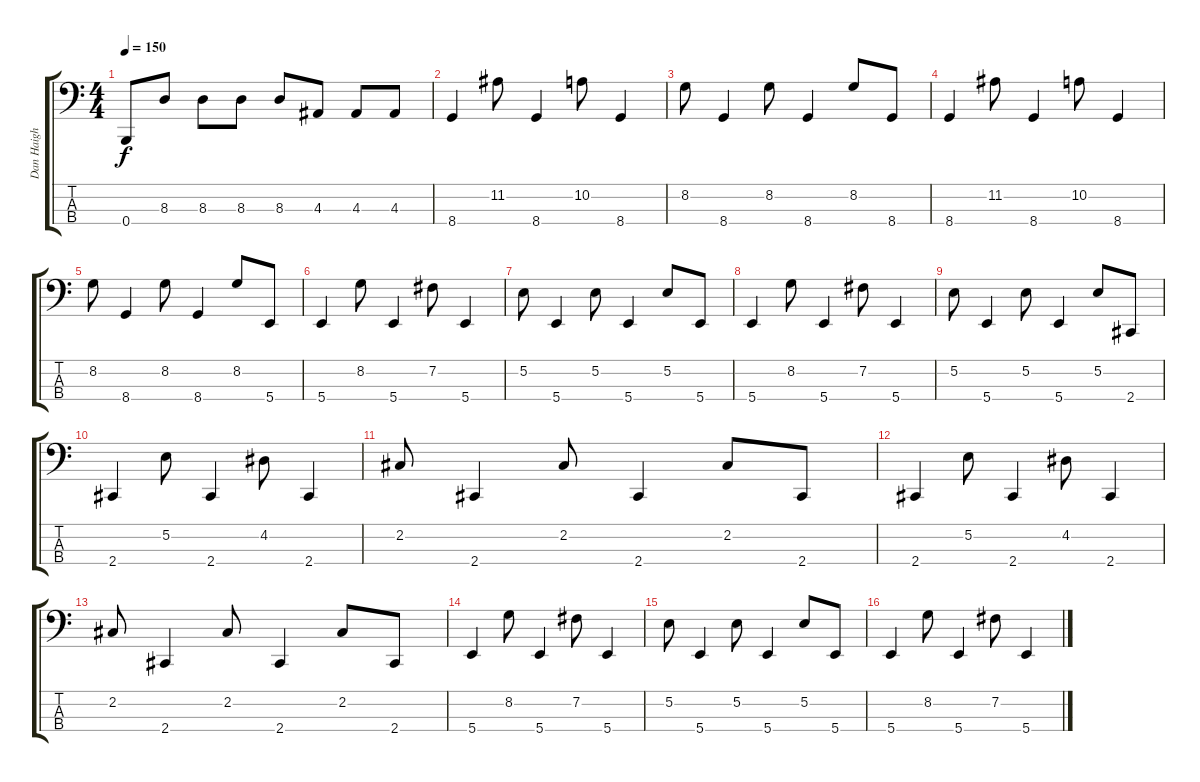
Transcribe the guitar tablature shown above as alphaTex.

\track ("Dan Haigh - Bass" "Dan Haigh ") {instrument electricbassfinger}
\staff {score tabs}
\tuning (E2 B1 Gb1 B0) {hide}
\ts (4 4)
\tempo 150
\clef f4
\ks c
0.4.8{dy f} 8.3.8 8.3.8 8.3.8 8.3.8 4.3.8 4.3.8 4.3.8 |
8.4.4 11.2.8 8.4.4 10.2.8 8.4.4 |
8.2.8 8.4.4 8.2.8 8.4.4 8.2.8 8.4.8 |
8.4.4 11.2.8 8.4.4 10.2.8 8.4.4 |
8.2.8 8.4.4 8.2.8 8.4.4 8.2.8 5.4.8 |
5.4.4 8.2.8 5.4.4 7.2.8 5.4.4 |
5.2.8 5.4.4 5.2.8 5.4.4 5.2.8 5.4.8 |
5.4.4 8.2.8 5.4.4 7.2.8 5.4.4 |
5.2.8 5.4.4 5.2.8 5.4.4 5.2.8 2.4.8 |
2.4.4 5.2.8 2.4.4 4.2.8 2.4.4 |
2.2.8 2.4.4 2.2.8 2.4.4 2.2.8 2.4.8 |
2.4.4 5.2.8 2.4.4 4.2.8 2.4.4 |
2.2.8 2.4.4 2.2.8 2.4.4 2.2.8 2.4.8 |
5.4.4 8.2.8 5.4.4 7.2.8 5.4.4 |
5.2.8 5.4.4 5.2.8 5.4.4 5.2.8 5.4.8 |
5.4.4 8.2.8 5.4.4 7.2.8 5.4.4
